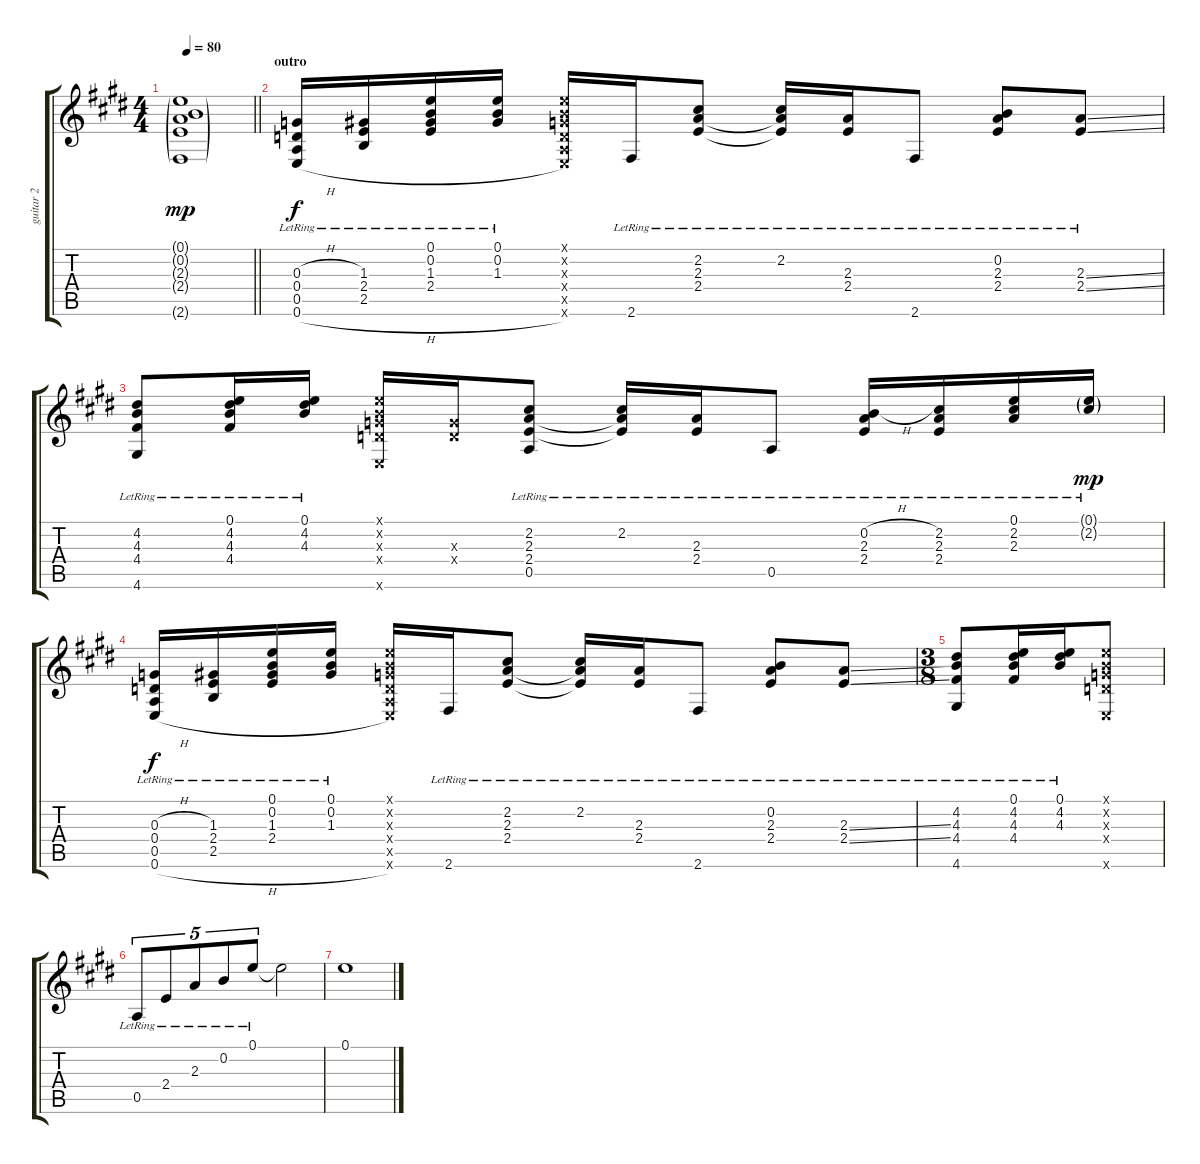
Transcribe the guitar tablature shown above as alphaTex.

\track ("guitar 2" "guitar 2") {instrument acousticguitarsteel}
\staff {score tabs}
\tuning (E4 B3 G3 D3 A2 E2) {hide}
\ts (4 4)
\tempo 80
\clef g2
\barLineRight lightlight
\ks e
(0.1{g} 0.2{g} 2.3{g} 2.4{g} 2.6{g}).1{dy mp} |
\section ("" "outro")
(0.3{h lr} 0.4 0.5 0.6{h}).16{dy f} (1.3{lr} 2.4 2.5).16 (0.1 0.2 1.3{lr} 2.4).16 (0.1 0.2 1.3{lr}).16 (0.1{x} 0.2{x} 0.3{x} 0.4{x} 0.5{x} 0.6{x}).16 2.6{lr}.16 (2.2 2.3 2.4{lr}).8 (2.2{lr} 2.3{t} 2.4{t}).16 (2.3{lr} 2.4).16 2.6{lr}.8 (0.2 2.3 2.4{lr}).8 (2.3{ss} 2.4{ss lr}).8 |
(4.2 4.3 4.4{lr} 4.6).8 (0.1 4.2 4.3 4.4{lr}).16 (0.1 4.2 4.3{lr}).16 (0.1{x} 0.2{x} 0.3{x} 0.4{x} 0.6{x}).16 (0.3{x} 0.4{x}).16 (2.2 2.3{lr} 2.4 0.5).8 (2.2{lr} 2.3{t} 2.4{t}).16 (2.3 2.4{lr}).16 0.5{lr}.8 (0.2{h} 2.3 2.4{lr}).16 (2.2 2.3{lr} 2.4).16 (0.1 2.2{lr} 2.3).16 (0.1{g} 2.2{g lr}).16{dy mp} |
(0.3{h lr} 0.4 0.5 0.6{h}).16{dy f} (1.3{lr} 2.4 2.5).16 (0.1 0.2 1.3{lr} 2.4).16 (0.1 0.2 1.3{lr}).16 (0.1{x} 0.2{x} 0.3{x} 0.4{x} 0.5{x} 0.6{x}).16 2.6{lr}.16 (2.2 2.3 2.4{lr}).8 (2.2{lr} 2.3{t} 2.4{t}).16 (2.3{lr} 2.4).16 2.6{lr}.8 (0.2 2.3 2.4{lr}).8 (2.3{ss} 2.4{ss lr}).8 |
\ts (3 8)
(4.2 4.3 4.4{lr} 4.6).8 (0.1 4.2 4.3 4.4{lr}).16 (0.1 4.2 4.3{lr}).16 (0.1{x} 0.2{x} 0.3{x} 0.4{x} 0.6{x}).8 |
0.5{lr}.8{tu (5 4)} 2.4{lr}.8{tu (5 4)} 2.3{lr}.8{tu (5 4)} 0.2{lr}.8{tu (5 4)} 0.1{lr}.8{tu (5 4)} 0.1{t}.2 |
0.1.1
